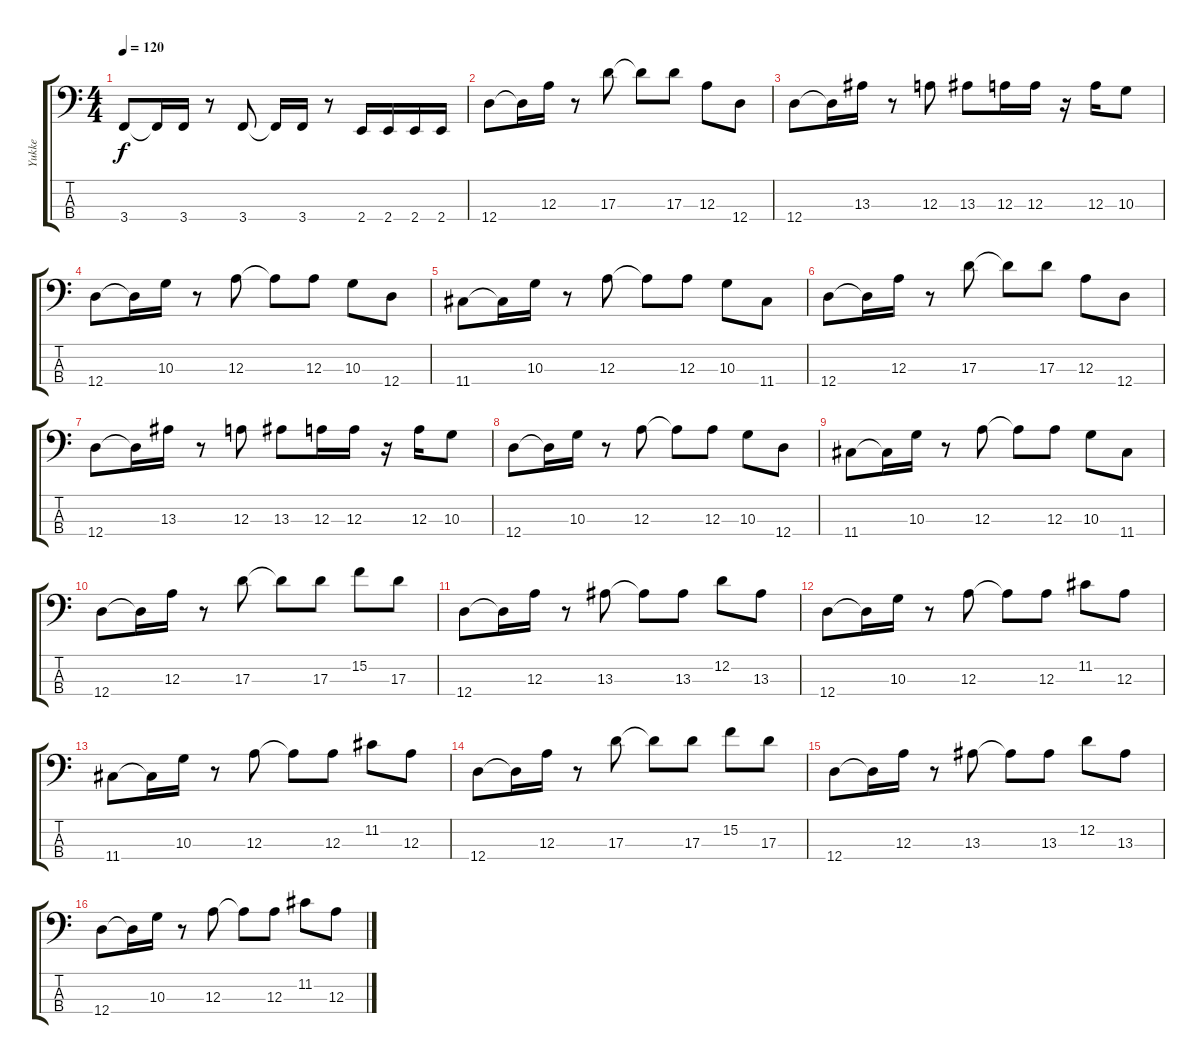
\track ("Yukke" "Yukke") {instrument electricbasspick}
\staff {score tabs}
\tuning (G2 D2 A1 D1) {hide}
\ts (4 4)
\tempo 120
\clef f4
\ks c
3.4.8{dy f} 3.4{t}.16 3.4.16 r.8 3.4.8 3.4{t}.16 3.4.16 r.8 2.4.16 2.4.16 2.4.16 2.4.16 |
12.4.8 12.4{t}.16 12.3.16 r.8 17.3.8 17.3{t}.8 17.3.8 12.3.8 12.4.8 |
12.4.8 12.4{t}.16 13.3.16 r.8 12.3.8 13.3.8 12.3.16 12.3.16 r.16 12.3.16 10.3.8 |
12.4.8 12.4{t}.16 10.3.16 r.8 12.3.8 12.3{t}.8 12.3.8 10.3.8 12.4.8 |
11.4.8 11.4{t}.16 10.3.16 r.8 12.3.8 12.3{t}.8 12.3.8 10.3.8 11.4.8 |
12.4.8 12.4{t}.16 12.3.16 r.8 17.3.8 17.3{t}.8 17.3.8 12.3.8 12.4.8 |
12.4.8 12.4{t}.16 13.3.16 r.8 12.3.8 13.3.8 12.3.16 12.3.16 r.16 12.3.16 10.3.8 |
12.4.8 12.4{t}.16 10.3.16 r.8 12.3.8 12.3{t}.8 12.3.8 10.3.8 12.4.8 |
11.4.8 11.4{t}.16 10.3.16 r.8 12.3.8 12.3{t}.8 12.3.8 10.3.8 11.4.8 |
12.4.8 12.4{t}.16 12.3.16 r.8 17.3.8 17.3{t}.8 17.3.8 15.2.8 17.3.8 |
12.4.8 12.4{t}.16 12.3.16 r.8 13.3.8 13.3{t}.8 13.3.8 12.2.8 13.3.8 |
12.4.8 12.4{t}.16 10.3.16 r.8 12.3.8 12.3{t}.8 12.3.8 11.2.8 12.3.8 |
11.4.8 11.4{t}.16 10.3.16 r.8 12.3.8 12.3{t}.8 12.3.8 11.2.8 12.3.8 |
12.4.8 12.4{t}.16 12.3.16 r.8 17.3.8 17.3{t}.8 17.3.8 15.2.8 17.3.8 |
12.4.8 12.4{t}.16 12.3.16 r.8 13.3.8 13.3{t}.8 13.3.8 12.2.8 13.3.8 |
12.4.8 12.4{t}.16 10.3.16 r.8 12.3.8 12.3{t}.8 12.3.8 11.2.8 12.3.8
